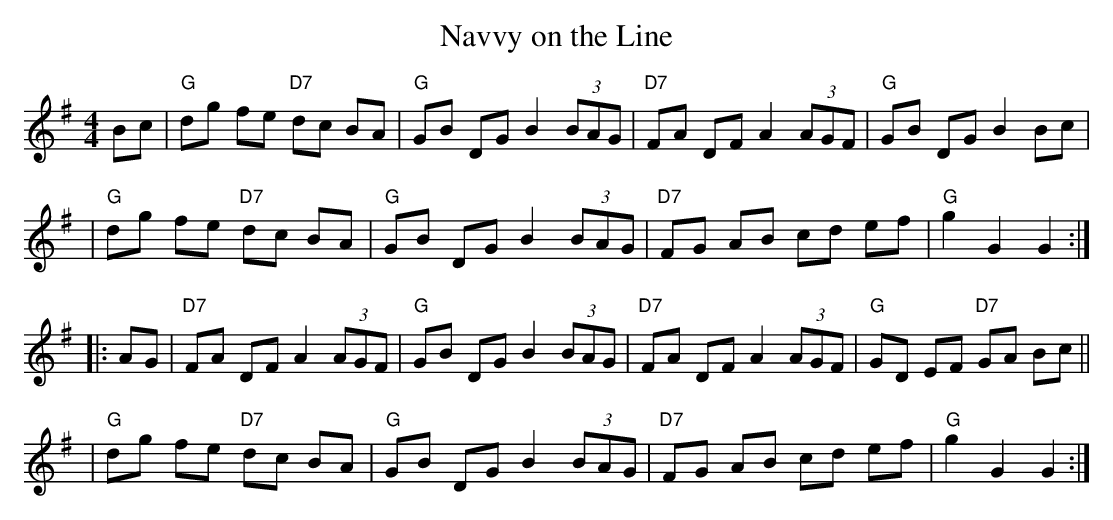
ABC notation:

X:1
T: Navvy on the Line
M: 4/4
L: 1/8
K: G
   Bc \
| "G"dg fe "D7"dc BA | "G"GB DG B2 (3BAG \
| "D7"FA DF A2 (3AGF | "G"GB DG B2 Bc |
| "G"dg fe "D7"dc BA | "G"GB DG B2 (3BAG \
| "D7"FG AB cd ef | "G"g2 G2 G2 :|
|: AG \
| "D7"FA DF A2 (3AGF | "G"GB DG B2 (3BAG \
| "D7"FA DF A2 (3AGF | "G"GD EF "D7"GA Bc ||
| "G"dg fe "D7"dc BA | "G"GB DG B2 (3BAG \
| "D7"FG AB cd ef | "G"g2 G2 G2 :|
